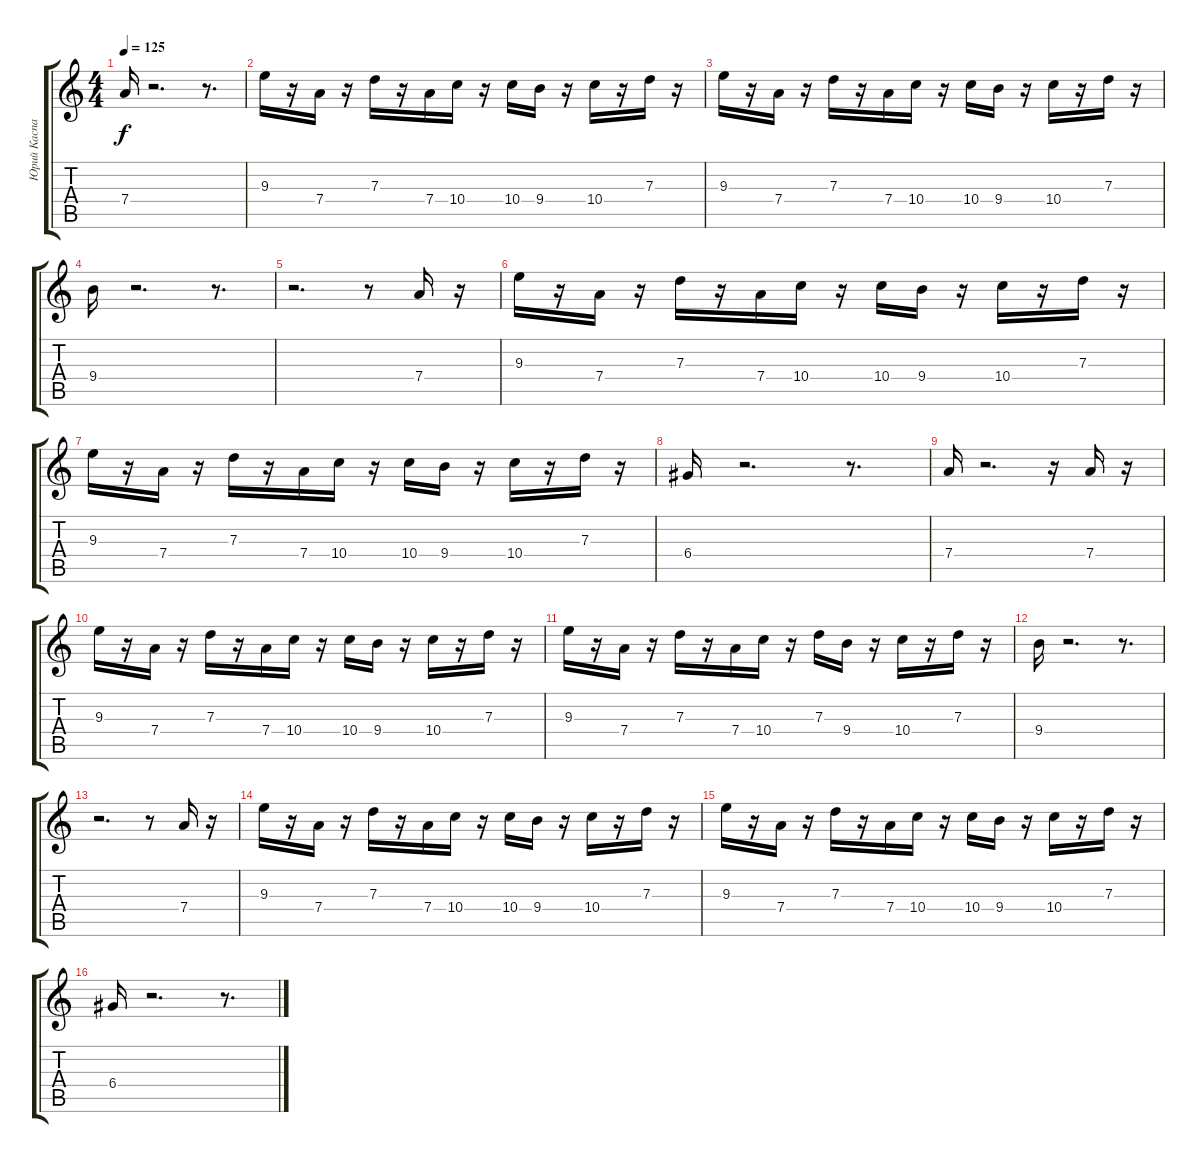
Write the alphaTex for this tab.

\track ("Юрий Каспарян 1" "Юрий Каспа") {instrument electricguitarclean}
\staff {score tabs}
\tuning (E4 B3 G3 D3 A2 E2) {hide}
\ts (4 4)
\tempo 125
\clef g2
\ks c
7.4.16{dy f} r.2{d} r.8{d} |
9.3.16 r.16 7.4.16 r.16 7.3.16 r.16 7.4.16 10.4.16 r.16 10.4.16 9.4.16 r.16 10.4.16 r.16 7.3.16 r.16 |
9.3.16 r.16 7.4.16 r.16 7.3.16 r.16 7.4.16 10.4.16 r.16 10.4.16 9.4.16 r.16 10.4.16 r.16 7.3.16 r.16 |
9.4.16 r.2{d} r.8{d} |
r.2{d} r.8 7.4.16 r.16 |
9.3.16 r.16 7.4.16 r.16 7.3.16 r.16 7.4.16 10.4.16 r.16 10.4.16 9.4.16 r.16 10.4.16 r.16 7.3.16 r.16 |
9.3.16 r.16 7.4.16 r.16 7.3.16 r.16 7.4.16 10.4.16 r.16 10.4.16 9.4.16 r.16 10.4.16 r.16 7.3.16 r.16 |
6.4.16 r.2{d} r.8{d} |
7.4.16 r.2{d} r.16 7.4.16 r.16 |
9.3.16 r.16 7.4.16 r.16 7.3.16 r.16 7.4.16 10.4.16 r.16 10.4.16 9.4.16 r.16 10.4.16 r.16 7.3.16 r.16 |
9.3.16 r.16 7.4.16 r.16 7.3.16 r.16 7.4.16 10.4.16 r.16 7.3.16 9.4.16 r.16 10.4.16 r.16 7.3.16 r.16 |
9.4.16 r.2{d} r.8{d} |
r.2{d} r.8 7.4.16 r.16 |
9.3.16 r.16 7.4.16 r.16 7.3.16 r.16 7.4.16 10.4.16 r.16 10.4.16 9.4.16 r.16 10.4.16 r.16 7.3.16 r.16 |
9.3.16 r.16 7.4.16 r.16 7.3.16 r.16 7.4.16 10.4.16 r.16 10.4.16 9.4.16 r.16 10.4.16 r.16 7.3.16 r.16 |
6.4.16 r.2{d} r.8{d}
